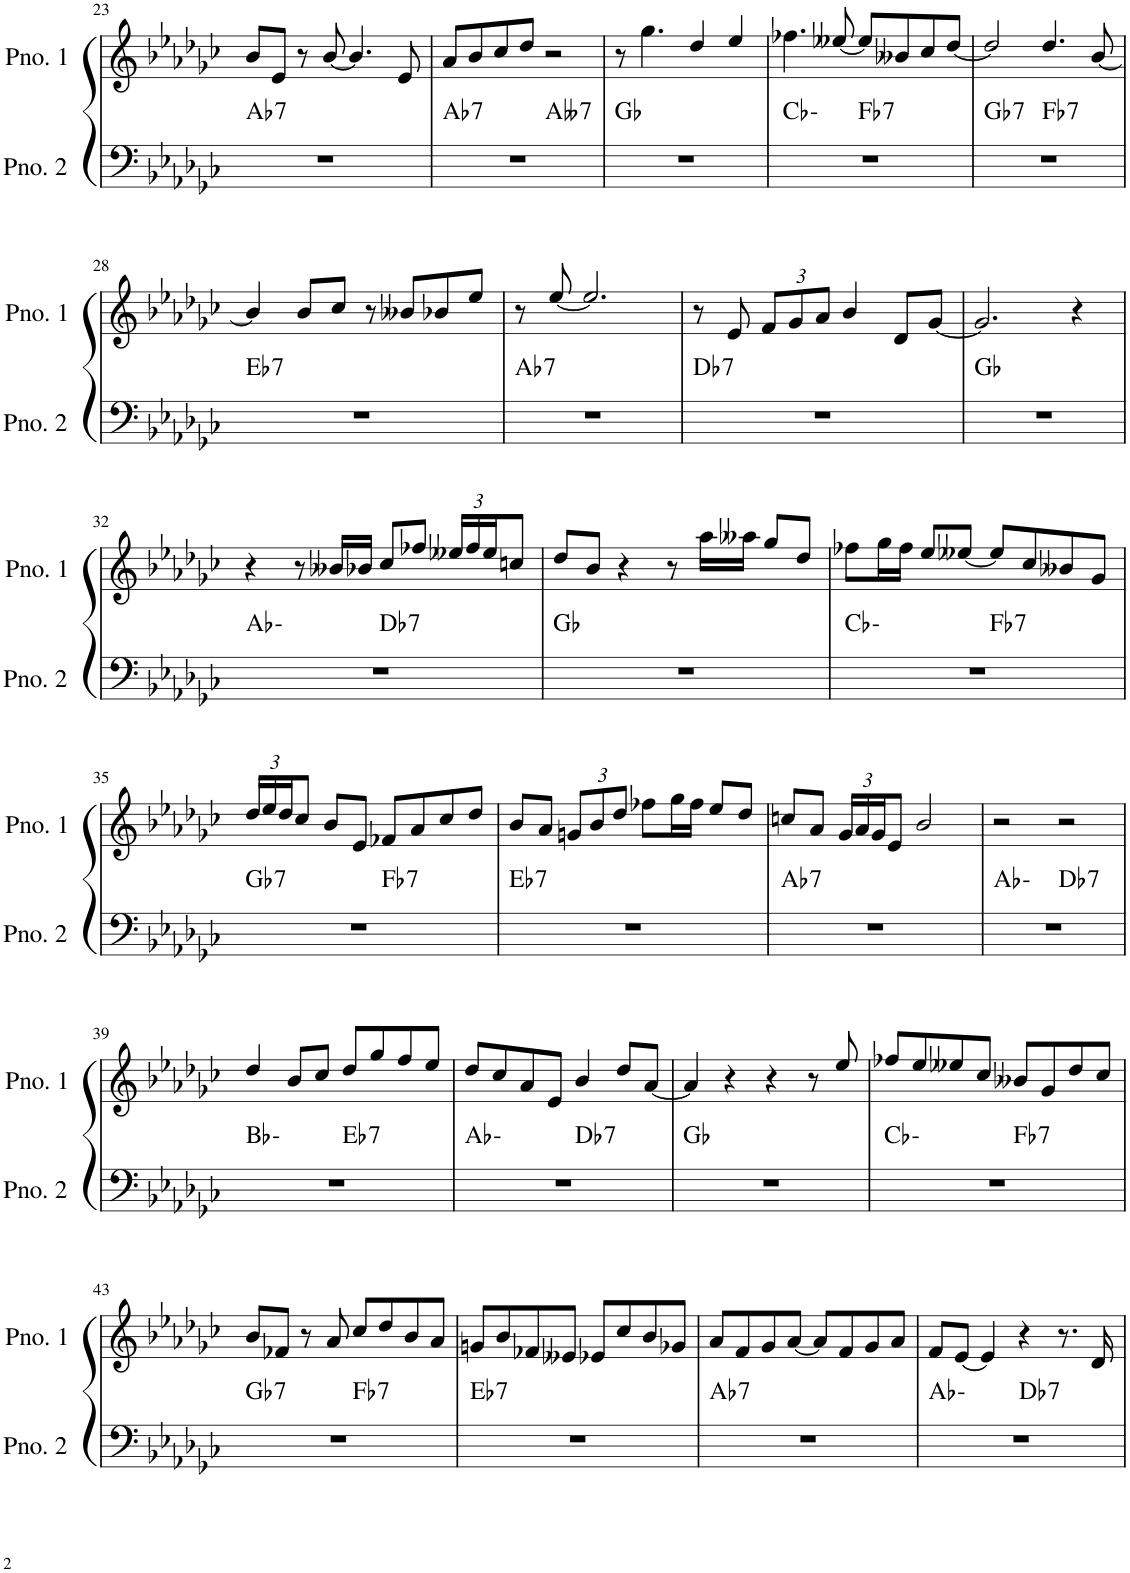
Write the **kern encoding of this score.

**kern	**harte	**kern
*part2	*part2	*part1
*staff2	*	*staff1
*I"ピアノ 2	*	*I"ピアノ 1
!!LO:PB:g=z
*clefF4	*	*clefG2
*k[b-e-a-d-g-c-]	*	*k[b-e-a-d-g-c-]
*M4/4	*	*M4/4
=23	=23	=23
!	!LO:H:kt=7	!
1r	Ab:7	8b-/L
.	.	8e-/J
.	.	8r
.	.	[8b-/
.	.	4.b-/]
.	.	8e-/
=24	=24	=24
!	!LO:H:kt=7	!
*^	*	*
1r	2ryy	Ab:7	8a-/L
.	.	.	8b-/
.	.	.	8cc-/
.	.	.	8dd-/J
!	!	!LO:H:kt=7	!
.	2ryy	Abb:7	2r
*v	*v	*	*
=25	=25	=25
1r	Gb:maj	8r
.	.	4.gg-\
.	.	4dd-/
.	.	4ee-/
=26	=26	=26
*^	*	*
1r	2ryy	Cb:min	4.ff-X\
.	.	.	[8ee--X/
!	!	!LO:H:kt=7	!
.	2ryy	Fb:7	8ee--/L]
.	.	.	8b--X/
.	.	.	8cc-/
.	.	.	[8dd-/J
=27	=27	=27	=27
!	!	!LO:H:kt=7	!
1r	2ryy	Gb:7	2dd-/]
!	!	!LO:H:kt=7	!
.	2ryy	Fb:7	4.dd-/
.	.	.	[8b-/
!!LO:LB:g=z
=28	=28	=28	=28
!	!	!LO:H:kt=7	!
*v	*v	*	*
1r	Eb:7	4b-/]
.	.	8b-/L
.	.	8cc-/J
.	.	8r
.	.	8b--X/L
.	.	8b-X/
.	.	8ee-/J
=29	=29	=29
!	!LO:H:kt=7	!
1r	Ab:7	8r
.	.	[8ee-/
.	.	2.ee-/]
=30	=30	=30
!	!LO:H:kt=7	!
1r	Db:7	8r
.	.	8e-/
*	*	*Xbrackettup
.	.	12f/L
.	.	12g-/
.	.	12a-/J
.	.	4b-/
.	.	8d-/L
.	.	[8g-/J
=31	=31	=31
1r	Gb:maj	2.g-/]
.	.	4r
!!LO:LB:g=z
=32	=32	=32
*^	*	*
1r	2ryy	Ab:min	4r
.	.	.	8r
.	.	.	16b--X/LL
.	.	.	16b-X/JJ
!	!	!LO:H:kt=7	!
.	2ryy	Db:7	8cc-/L
.	.	.	8ff-X/J
.	.	.	24ee--X/LL
.	.	.	24ff-/
.	.	.	24ee--/J
.	.	.	8ccn/J
*v	*v	*	*
=33	=33	=33
1r	Gb:maj	8dd-/L
.	.	8b-/J
.	.	4r
.	.	8r
.	.	16aa-\LL
.	.	16aa--X\JJ
.	.	8gg-/L
.	.	8dd-/J
=34	=34	=34
*^	*	*
1r	2ryy	Cb:min	8ff-X\L
.	.	.	16gg-\L
.	.	.	16ff-\JJ
.	.	.	8ee-/L
.	.	.	[8ee--X/J
!	!	!LO:H:kt=7	!
.	2ryy	Fb:7	8ee--/L]
.	.	.	8cc-/
.	.	.	8b--X/
.	.	.	8g-/J
!!LO:LB:g=z
=35	=35	=35	=35
!	!	!LO:H:kt=7	!
1r	2ryy	Gb:7	24dd-/LL
.	.	.	24ee-/
.	.	.	24dd-/J
.	.	.	8cc-/J
.	.	.	8b-/L
.	.	.	8e-/J
!	!	!LO:H:kt=7	!
.	2ryy	Fb:7	8f-X/L
.	.	.	8a-/
.	.	.	8cc-/
.	.	.	8dd-/J
=36	=36	=36	=36
!	!	!LO:H:kt=7	!
*v	*v	*	*
1r	Eb:7	8b-/L
.	.	8a-/J
.	.	12gn/L
.	.	12b-/
.	.	12dd-/J
.	.	8ff-X\L
.	.	16gg-\L
.	.	16ff-\JJ
.	.	8ee-/L
.	.	8dd-/J
=37	=37	=37
!	!LO:H:kt=7	!
1r	Ab:7	8ccn/L
.	.	8a-/J
.	.	24g-/LL
.	.	24a-/
.	.	24g-/J
.	.	8e-/J
.	.	2b-/
=38	=38	=38
*^	*	*
1r	2ryy	Ab:min	2r
!	!	!LO:H:kt=7	!
.	2ryy	Db:7	2r
!!LO:LB:g=z
=39	=39	=39	=39
1r	2ryy	Bb:min	4dd-/
.	.	.	8b-/L
.	.	.	8cc-/J
!	!	!LO:H:kt=7	!
.	2ryy	Eb:7	8dd-/L
.	.	.	8gg-/
.	.	.	8ff/
.	.	.	8ee-/J
=40	=40	=40	=40
1r	2ryy	Ab:min	8dd-/L
.	.	.	8cc-/
.	.	.	8a-/
.	.	.	8e-/J
!	!	!LO:H:kt=7	!
.	2ryy	Db:7	4b-/
.	.	.	8dd-/L
.	.	.	[8a-/J
*v	*v	*	*
=41	=41	=41
1r	Gb:maj	4a-/]
.	.	4r
.	.	4r
.	.	8r
.	.	8ee-/
=42	=42	=42
*^	*	*
1r	2ryy	Cb:min	8ff-X/L
.	.	.	8ee-/
.	.	.	8ee--X/
.	.	.	8cc-/J
!	!	!LO:H:kt=7	!
.	2ryy	Fb:7	8b--X/L
.	.	.	8g-/
.	.	.	8dd-/
.	.	.	8cc-/J
!!LO:LB:g=z
=43	=43	=43	=43
!	!	!LO:H:kt=7	!
1r	2ryy	Gb:7	8b-/L
.	.	.	8f-X/J
.	.	.	8r
.	.	.	8a-/
!	!	!LO:H:kt=7	!
.	2ryy	Fb:7	8cc-/L
.	.	.	8dd-/
.	.	.	8b-/
.	.	.	8a-/J
=44	=44	=44	=44
!	!	!LO:H:kt=7	!
*v	*v	*	*
1r	Eb:7	8gn/L
.	.	8b-/
.	.	8f-X/
.	.	8e--X/J
.	.	8e-X/L
.	.	8cc-/
.	.	8b-/
.	.	8g-X/J
=45	=45	=45
!	!LO:H:kt=7	!
1r	Ab:7	8a-/L
.	.	8f/
.	.	8g-/
.	.	[8a-/J
.	.	8a-/L]
.	.	8f/
.	.	8g-/
.	.	8a-/J
=46	=46	=46
*^	*	*
1r	2ryy	Ab:min	8f/L
.	.	.	[8e-/J
.	.	.	4e-/]
!	!	!LO:H:kt=7	!
.	2ryy	Db:7	4r
.	.	.	8.r
.	.	.	16d-/
*v	*v	*	*
=	=	=
*-	*-	*-
